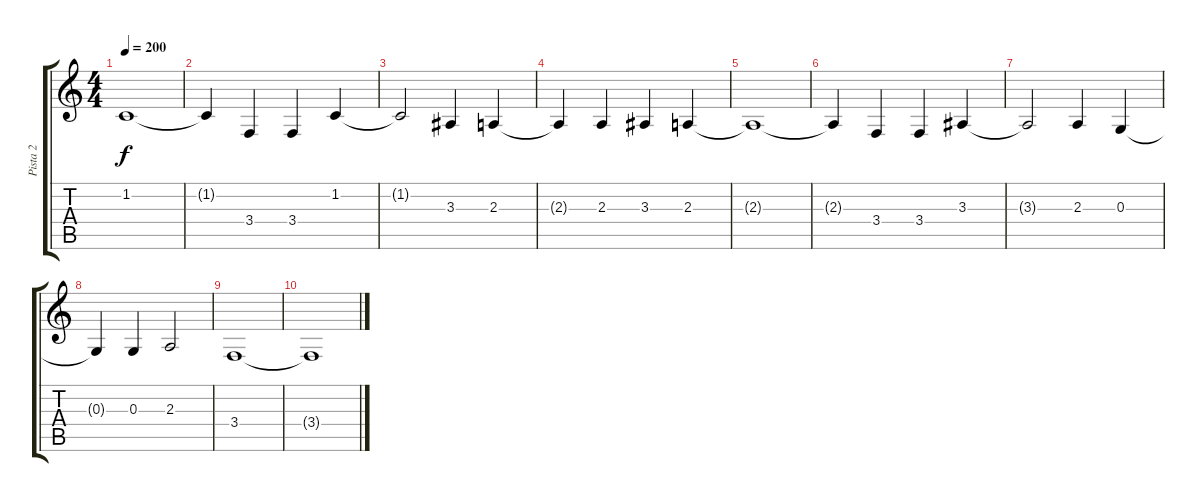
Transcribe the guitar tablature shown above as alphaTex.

\track ("Pista 2" "Pista 2") {instrument electricgrandpiano}
\staff {score tabs}
\tuning (E4 B3 G3 D3 A2 E2) {hide}
\ts (4 4)
\tempo 200
\clef g2
\ks c
1.2{t}.1{dy f} |
1.2{t}.4 3.4.4 3.4.4 1.2.4 |
1.2{t}.2 3.3.4 2.3.4 |
2.3{t}.4 2.3.4 3.3.4 2.3.4 |
2.3{t}.1 |
2.3{t}.4 3.4.4 3.4.4 3.3.4 |
3.3{t}.2 2.3.4 0.3.4 |
0.3{t}.4 0.3.4 2.3.2 |
3.4.1 |
3.4{t}.1
